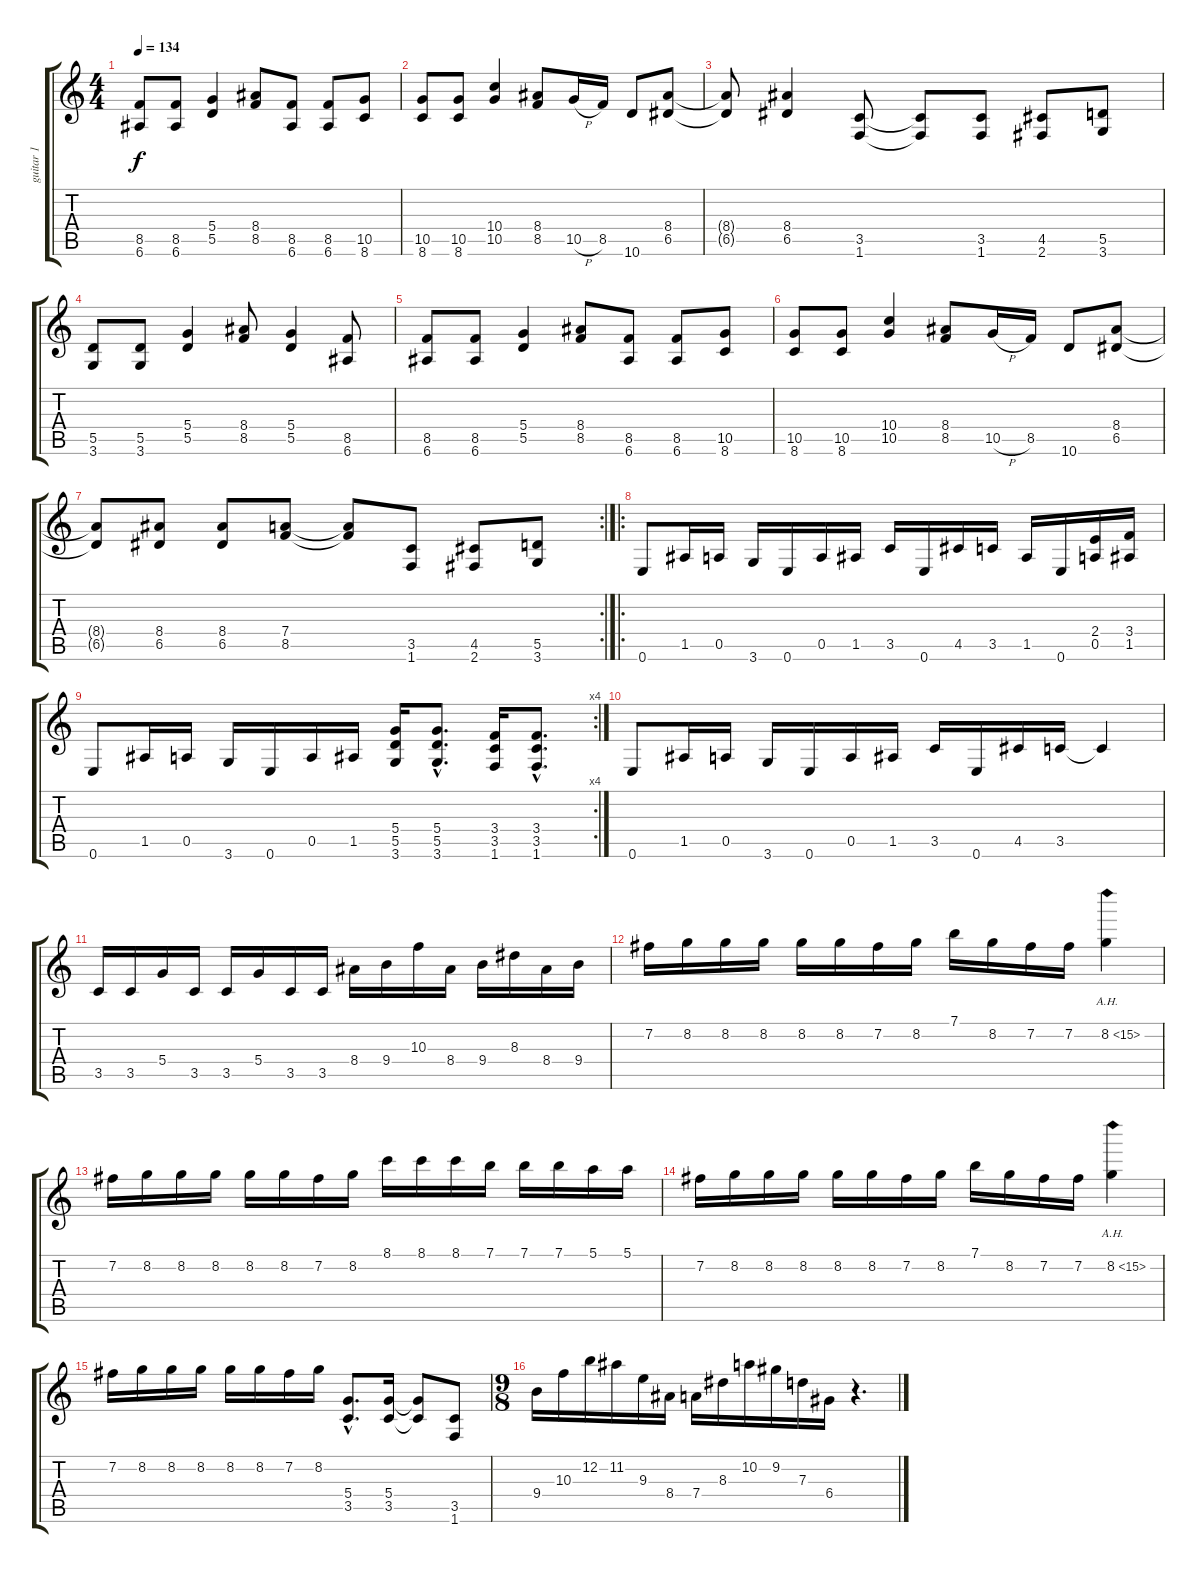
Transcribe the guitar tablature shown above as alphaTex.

\track ("guitar 1" "guitar 1") {instrument distortionguitar}
\staff {score tabs}
\tuning (E4 B3 G3 D3 A2 E2) {hide}
\ts (4 4)
\tempo 134
\clef g2
\ks c
(8.5 6.6).8{dy f} (8.5 6.6).8 (5.4 5.5).4 (8.4 8.5).8 (8.5 6.6).8 (8.5 6.6).8 (10.5 8.6).8 |
(10.5 8.6).8 (10.5 8.6).8 (10.4 10.5).4 (8.4 8.5).8 10.5{h}.16 8.5.16 10.6.8 (8.4 6.5).8 |
(8.4{t} 6.5{t}).8 (8.4 6.5).4 (3.5 1.6).8 (3.5{t} 1.6{t}).8 (3.5 1.6).8 (4.5 2.6).8 (5.5 3.6).8 |
(5.5 3.6).8 (5.5 3.6).8 (5.4 5.5).4 (8.4 8.5).8 (5.4 5.5).4 (8.5 6.6).8 |
(8.5 6.6).8 (8.5 6.6).8 (5.4 5.5).4 (8.4 8.5).8 (8.5 6.6).8 (8.5 6.6).8 (10.5 8.6).8 |
(10.5 8.6).8 (10.5 8.6).8 (10.4 10.5).4 (8.4 8.5).8 10.5{h}.16 8.5.16 10.6.8 (8.4 6.5).8 |
\rc 2
(8.4{t} 6.5{t}).8 (8.4 6.5).8 (8.4 6.5).8 (7.4 8.5).8 (7.4{t} 8.5{t}).8 (3.5 1.6).8 (4.5 2.6).8 (5.5 3.6).8 |
\ro
0.6.8 1.5.16 0.5.16 3.6.16 0.6.16 0.5.16 1.5.16 3.5.16 0.6.16 4.5.16 3.5.16 1.5.16 0.6.16 (2.4 0.5).16 (3.4 1.5).16 |
\rc 4
0.6.8 1.5.16 0.5.16 3.6.16 0.6.16 0.5.16 1.5.16 (5.4 5.5 3.6).16 (5.4{hac} 5.5{hac} 3.6{hac}).8{d} (3.4 3.5 1.6).16 (3.4{hac} 3.5{hac} 1.6{hac}).8{d} |
0.6.8 1.5.16 0.5.16 3.6.16 0.6.16 0.5.16 1.5.16 3.5.16 0.6.16 4.5.16 3.5.16 3.5{t}.4 |
3.5.16 3.5.16 5.4.16 3.5.16 3.5.16 5.4.16 3.5.16 3.5.16 8.4.16 9.4.16 10.3.16 8.4.16 9.4.16 8.3.16 8.4.16 9.4.16 |
7.2.16 8.2.16 8.2.16 8.2.16 8.2.16 8.2.16 7.2.16 8.2.16 7.1.16 8.2.16 7.2.16 7.2.16 8.2{ah 7}.4 |
7.2.16 8.2.16 8.2.16 8.2.16 8.2.16 8.2.16 7.2.16 8.2.16 8.1.16 8.1.16 8.1.16 7.1.16 7.1.16 7.1.16 5.1.16 5.1.16 |
7.2.16 8.2.16 8.2.16 8.2.16 8.2.16 8.2.16 7.2.16 8.2.16 7.1.16 8.2.16 7.2.16 7.2.16 8.2{ah 7}.4 |
7.2.16 8.2.16 8.2.16 8.2.16 8.2.16 8.2.16 7.2.16 8.2.16 (5.4{hac} 3.5{hac}).8{d} (5.4 3.5).16 (5.4{t} 3.5{t}).8 (3.5 1.6).8 |
\ts (9 8)
9.4.16 10.3.16 12.2.16 11.2.16 9.3.16 8.4.16 7.4.16 8.3.16 10.2.16 9.2.16 7.3.16 6.4.16 r.4{d}
